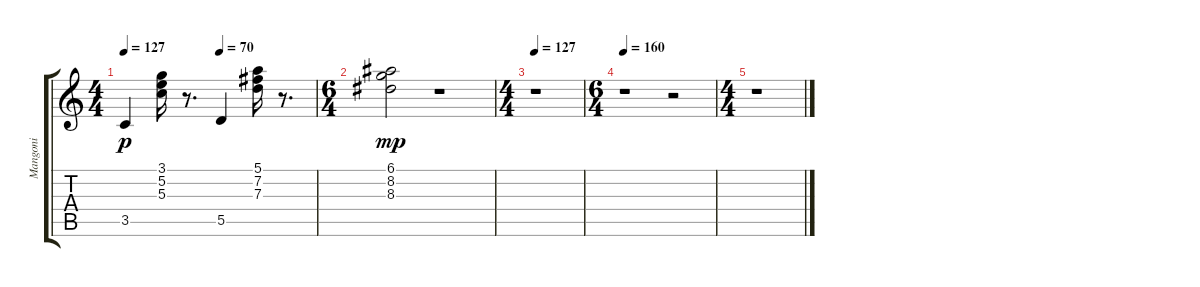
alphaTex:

\track ("Mangoni" "Mangoni") {instrument distortionguitar}
\staff {score tabs}
\tuning (E4 B3 G3 D3 A2 E2) {hide}
\ts (4 4)
\tempo 127
\tempo (70 0.5)
\clef g2
\ks c
3.5.4{dy p} (3.1 5.2 5.3).16 r.8{d} 5.5.4 (5.1 7.2 7.3).16 r.8{d} |
\ts (6 4)
(6.1 8.2 8.3).2{dy mp} r.1 |
\ts (4 4)
\tempo 127
r.1 |
\ts (6 4)
\tempo 160
r.1 r.2 |
\ts (4 4)
r.1
